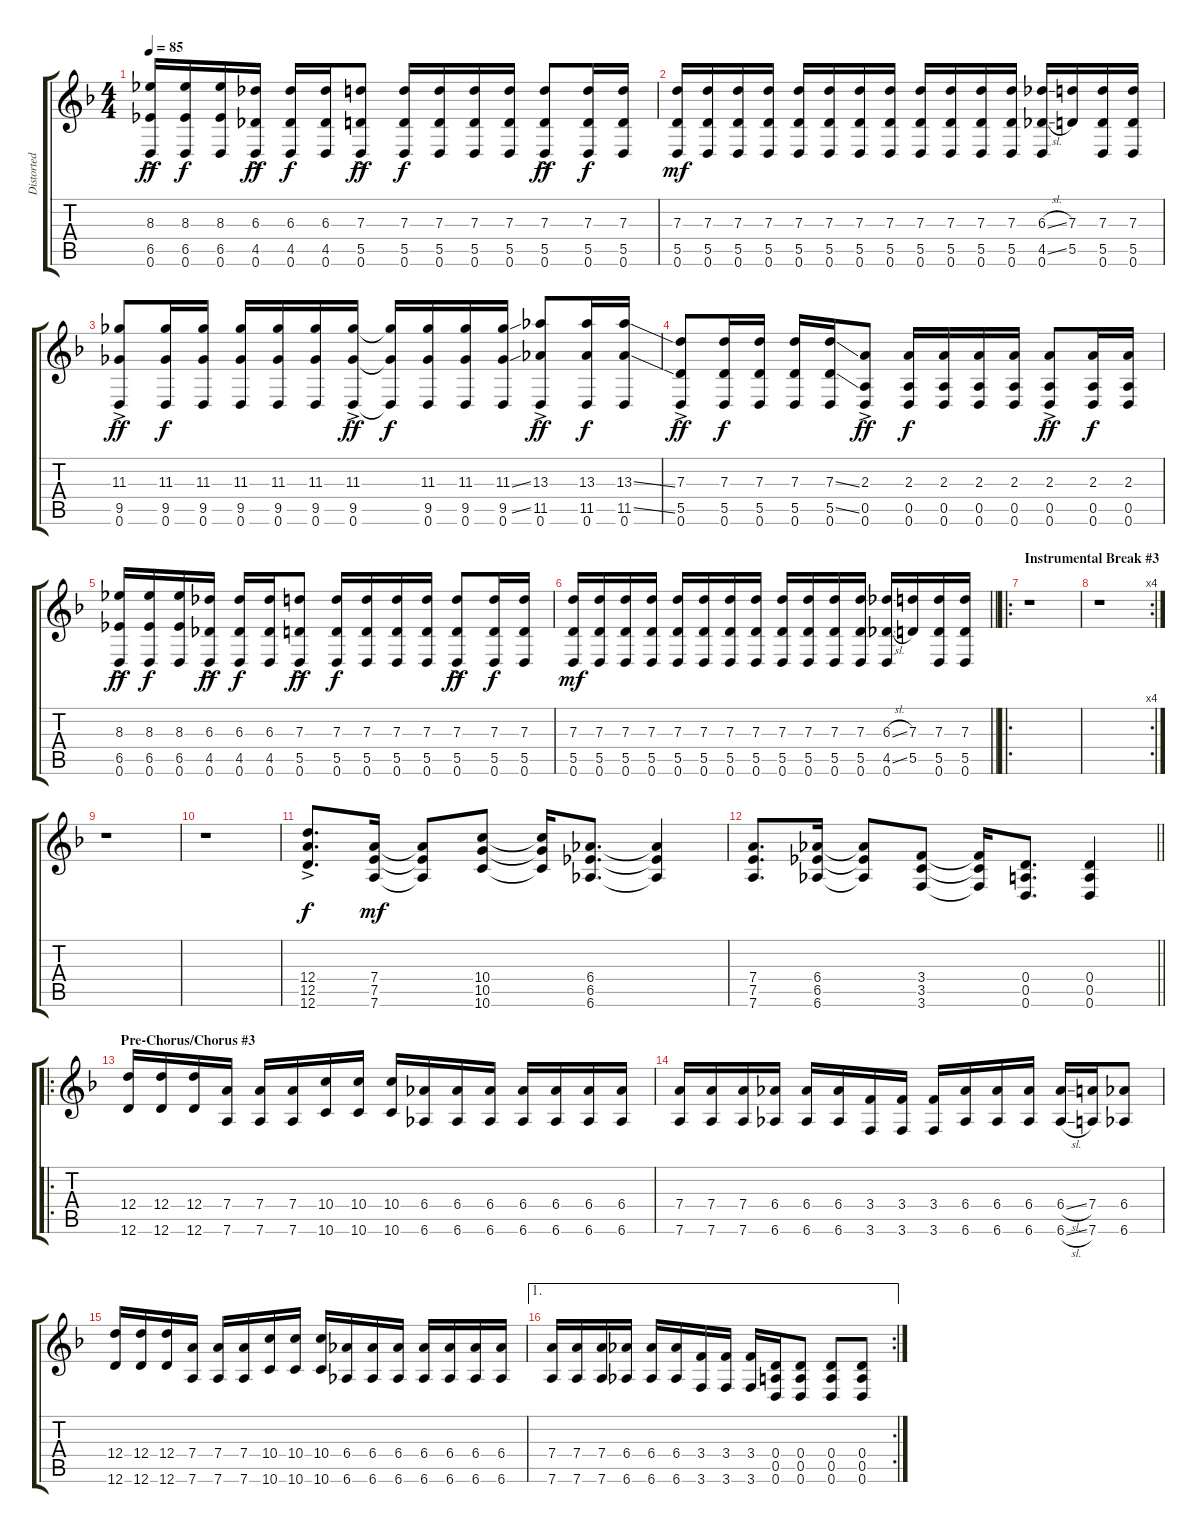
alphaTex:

\track ("Distorted Guitar 1" "Distorted ") {instrument distortionguitar}
\staff {score tabs}
\tuning (E4 B3 G3 D3 A2 D2) {hide}
\ts (4 4)
\tempo 85
\clef g2
\ks f
(8.3{ac} 6.5{ac} 0.6{ac}).16{dy ff} (8.3 6.5 0.6).16{dy f} (8.3 6.5 0.6).16 (6.3{ac} 4.5{ac} 0.6{ac}).16{dy ff} (6.3 4.5 0.6).16{dy f} (6.3 4.5 0.6).16 (7.3{ac} 5.5{ac} 0.6{ac}).8{dy ff} (7.3 5.5 0.6).16{dy f} (7.3 5.5 0.6).16 (7.3 5.5 0.6).16 (7.3 5.5 0.6).16 (7.3{ac} 5.5{ac} 0.6{ac}).8{dy ff} (7.3 5.5 0.6).16{dy f} (7.3 5.5 0.6).16 |
(7.3 5.5 0.6).16{dy mf} (7.3 5.5 0.6).16 (7.3 5.5 0.6).16 (7.3 5.5 0.6).16 (7.3 5.5 0.6).16 (7.3 5.5 0.6).16 (7.3 5.5 0.6).16 (7.3 5.5 0.6).16 (7.3 5.5 0.6).16 (7.3 5.5 0.6).16 (7.3 5.5 0.6).16 (7.3 5.5 0.6).16 (6.3{sl} 4.5{sl} 0.6).16 (7.3 5.5).16 (7.3 5.5 0.6).16 (7.3 5.5 0.6).16 |
(11.3{ac} 9.5{ac} 0.6{ac}).8{dy ff} (11.3 9.5 0.6).16{dy f} (11.3 9.5 0.6).16 (11.3 9.5 0.6).16 (11.3 9.5 0.6).16 (11.3 9.5 0.6).16 (11.3{ac} 9.5{ac} 0.6{ac}).16{dy ff} (11.3{t} 9.5{t} 0.6{t}).16{dy f} (11.3 9.5 0.6).16 (11.3 9.5 0.6).16 (11.3{ss} 9.5{ss} 0.6).16 (13.3{ac} 11.5{ac} 0.6{ac}).8{dy ff} (13.3 11.5 0.6).16{dy f} (13.3{ss} 11.5{ss} 0.6).16 |
(7.3{ac} 5.5{ac} 0.6{ac}).8{dy ff} (7.3 5.5 0.6).16{dy f} (7.3 5.5 0.6).16 (7.3 5.5 0.6).16 (7.3{ss} 5.5{ss} 0.6).16 (2.3{ac} 0.5{ac} 0.6{ac}).8{dy ff} (2.3 0.5 0.6).16{dy f} (2.3 0.5 0.6).16 (2.3 0.5 0.6).16 (2.3 0.5 0.6).16 (2.3{ac} 0.5{ac} 0.6{ac}).8{dy ff} (2.3 0.5 0.6).16{dy f} (2.3 0.5 0.6).16 |
(8.3{ac} 6.5{ac} 0.6{ac}).16{dy ff} (8.3 6.5 0.6).16{dy f} (8.3 6.5 0.6).16 (6.3{ac} 4.5{ac} 0.6{ac}).16{dy ff} (6.3 4.5 0.6).16{dy f} (6.3 4.5 0.6).16 (7.3{ac} 5.5{ac} 0.6{ac}).8{dy ff} (7.3 5.5 0.6).16{dy f} (7.3 5.5 0.6).16 (7.3 5.5 0.6).16 (7.3 5.5 0.6).16 (7.3{ac} 5.5{ac} 0.6{ac}).8{dy ff} (7.3 5.5 0.6).16{dy f} (7.3 5.5 0.6).16 |
\barLineRight lightlight
(7.3 5.5 0.6).16{dy mf} (7.3 5.5 0.6).16 (7.3 5.5 0.6).16 (7.3 5.5 0.6).16 (7.3 5.5 0.6).16 (7.3 5.5 0.6).16 (7.3 5.5 0.6).16 (7.3 5.5 0.6).16 (7.3 5.5 0.6).16 (7.3 5.5 0.6).16 (7.3 5.5 0.6).16 (7.3 5.5 0.6).16 (6.3{sl} 4.5{sl} 0.6).16 (7.3 5.5).16 (7.3 5.5 0.6).16 (7.3 5.5 0.6).16 |
\ro
\section ("" "Instrumental Break #3")
r.1 |
\rc 4
r.1 |
r.1 |
r.1 |
(12.4{ac} 12.5{ac} 12.6{ac}).8{d dy f} (7.4 7.5 7.6).16{dy mf} (7.4{t} 7.5{t} 7.6{t}).8 (10.4 10.5 10.6).8 (10.4{t} 10.5{t} 10.6{t}).16 (6.4 6.5 6.6).8{d} (6.4{t} 6.5{t} 6.6{t}).4 |
\barLineRight lightlight
(7.4 7.5 7.6).8{d} (6.4 6.5 6.6).16 (6.4{t} 6.5{t} 6.6{t}).8 (3.4 3.5 3.6).8 (3.4{t} 3.5{t} 3.6{t}).16 (0.4 0.5 0.6).8{d} (0.4 0.5 0.6).4 |
\ro
\section ("" "Pre-Chorus/Chorus #3")
(12.4 12.6).16 (12.4 12.6).16 (12.4 12.6).16 (7.4 7.6).16 (7.4 7.6).16 (7.4 7.6).16 (10.4 10.6).16 (10.4 10.6).16 (10.4 10.6).16 (6.4 6.6).16 (6.4 6.6).16 (6.4 6.6).16 (6.4 6.6).16 (6.4 6.6).16 (6.4 6.6).16 (6.4 6.6).16 |
(7.4 7.6).16 (7.4 7.6).16 (7.4 7.6).16 (6.4 6.6).16 (6.4 6.6).16 (6.4 6.6).16 (3.4 3.6).16 (3.4 3.6).16 (3.4 3.6).16 (6.4 6.6).16 (6.4 6.6).16 (6.4 6.6).16 (6.4{sl} 6.6{sl}).16 (7.4 7.6).16 (6.4 6.6).8 |
(12.4 12.6).16 (12.4 12.6).16 (12.4 12.6).16 (7.4 7.6).16 (7.4 7.6).16 (7.4 7.6).16 (10.4 10.6).16 (10.4 10.6).16 (10.4 10.6).16 (6.4 6.6).16 (6.4 6.6).16 (6.4 6.6).16 (6.4 6.6).16 (6.4 6.6).16 (6.4 6.6).16 (6.4 6.6).16 |
\ae 1
\rc 2
(7.4 7.6).16 (7.4 7.6).16 (7.4 7.6).16 (6.4 6.6).16 (6.4 6.6).16 (6.4 6.6).16 (3.4 3.6).16 (3.4 3.6).16 (3.4 3.6).16 (0.4 0.5 0.6).16 (0.4 0.5 0.6).8 (0.4 0.5 0.6).8 (0.4 0.5 0.6).8
